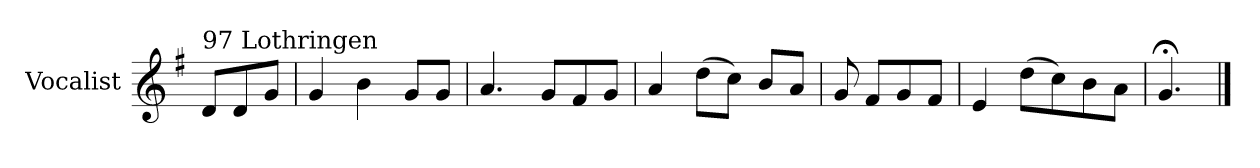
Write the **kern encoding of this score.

**kern
*part1
*staff1
*I"Vocalist
*k[f#]
*G:
=
!LO:TX:a:t=97 Lothringen
8dL
8d
8gJ
=1
4g
4b
8gL
8gJ
=2
4.a
8gL
8f#
8gJ
=3
4a
(8ddL
8ccJ)
8bL
8aJ
=4
8g
8f#L
8g
8f#J
=5
4e
(8ddL
8cc)
8b
8aJ
=6
4.g;<
==
*-
